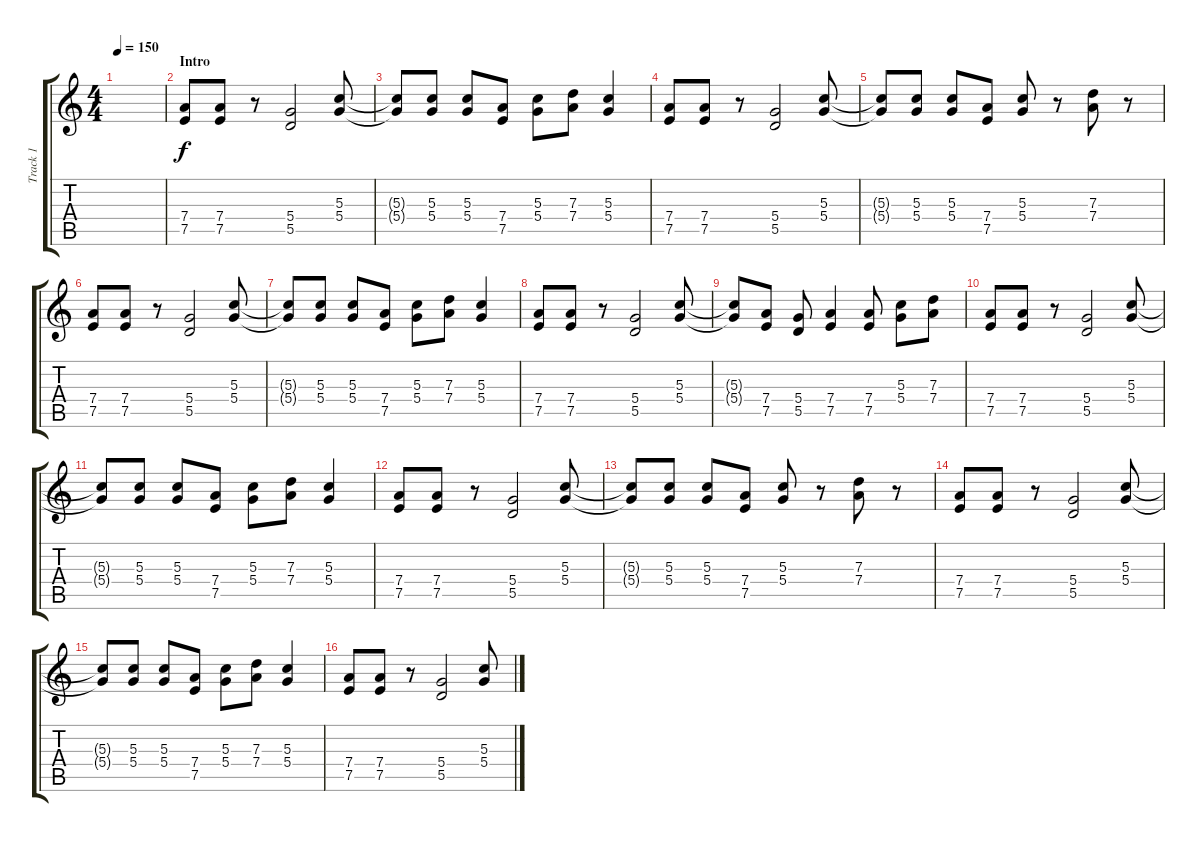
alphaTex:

\track ("Track 1" "Track 1") {instrument distortionguitar}
\staff {score tabs}
\tuning (E4 B3 G3 D3 A2 E2) {hide}
\ts (4 4)
\tempo 150
\clef g2
\ks c
|
\section ("" "Intro")
(7.4 7.5).8 (7.4 7.5).8 r.8 (5.4 5.5).2 (5.3 5.4).8 |
(5.3{t} 5.4{t}).8 (5.3 5.4).8 (5.3 5.4).8 (7.4 7.5).8 (5.3 5.4).8 (7.3 7.4).8 (5.3 5.4).4 |
(7.4 7.5).8 (7.4 7.5).8 r.8 (5.4 5.5).2 (5.3 5.4).8 |
(5.3{t} 5.4{t}).8 (5.3 5.4).8 (5.3 5.4).8 (7.4 7.5).8 (5.3 5.4).8 r.8 (7.3 7.4).8 r.8 |
(7.4 7.5).8 (7.4 7.5).8 r.8 (5.4 5.5).2 (5.3 5.4).8 |
(5.3{t} 5.4{t}).8 (5.3 5.4).8 (5.3 5.4).8 (7.4 7.5).8 (5.3 5.4).8 (7.3 7.4).8 (5.3 5.4).4 |
(7.4 7.5).8 (7.4 7.5).8 r.8 (5.4 5.5).2 (5.3 5.4).8 |
(5.3{t} 5.4{t}).8 (7.4 7.5).8 (5.4 5.5).8 (7.4 7.5).4 (7.4 7.5).8 (5.3 5.4).8 (7.3 7.4).8 |
(7.4 7.5).8 (7.4 7.5).8 r.8 (5.4 5.5).2 (5.3 5.4).8 |
(5.3{t} 5.4{t}).8 (5.3 5.4).8 (5.3 5.4).8 (7.4 7.5).8 (5.3 5.4).8 (7.3 7.4).8 (5.3 5.4).4 |
(7.4 7.5).8 (7.4 7.5).8 r.8 (5.4 5.5).2 (5.3 5.4).8 |
(5.3{t} 5.4{t}).8 (5.3 5.4).8 (5.3 5.4).8 (7.4 7.5).8 (5.3 5.4).8 r.8 (7.3 7.4).8 r.8 |
(7.4 7.5).8 (7.4 7.5).8 r.8 (5.4 5.5).2 (5.3 5.4).8 |
(5.3{t} 5.4{t}).8 (5.3 5.4).8 (5.3 5.4).8 (7.4 7.5).8 (5.3 5.4).8 (7.3 7.4).8 (5.3 5.4).4 |
(7.4 7.5).8 (7.4 7.5).8 r.8 (5.4 5.5).2 (5.3 5.4).8
